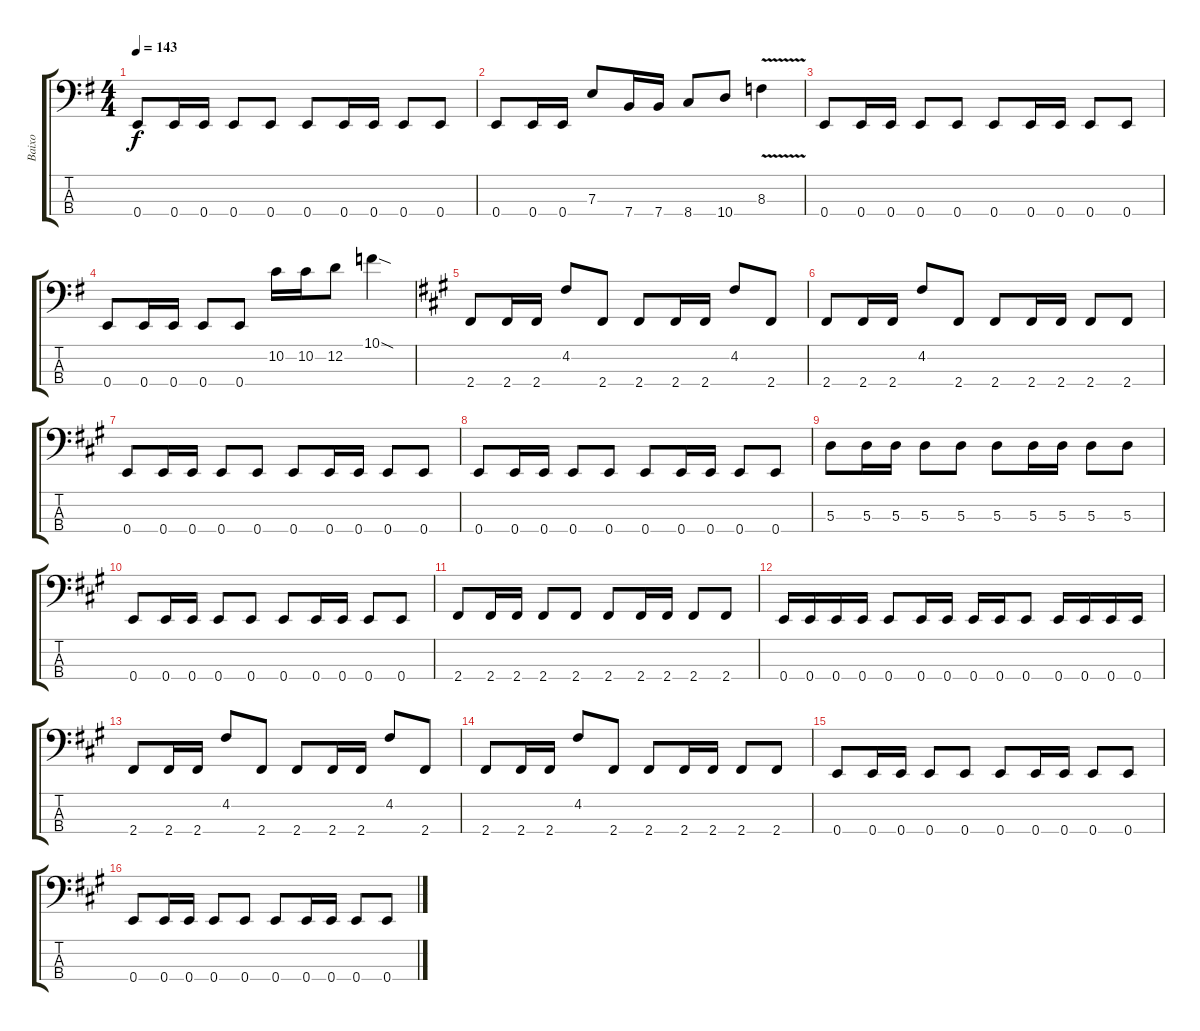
\track ("Baixo" "Baixo") {instrument electricbassfinger}
\staff {score tabs}
\tuning (G2 D2 A1 E1) {hide}
\ts (4 4)
\tempo 143
\clef f4
\ks g
0.4.8{dy f} 0.4.16 0.4.16 0.4.8 0.4.8 0.4.8 0.4.16 0.4.16 0.4.8 0.4.8 |
0.4.8 0.4.16 0.4.16 7.3.8 7.4.16 7.4.16 8.4.8 10.4.8 8.3{v}.4 |
0.4.8 0.4.16 0.4.16 0.4.8 0.4.8 0.4.8 0.4.16 0.4.16 0.4.8 0.4.8 |
0.4.8 0.4.16 0.4.16 0.4.8 0.4.8 10.2.16 10.2.16 12.2.8 10.1{sod}.4 |
\ks a
2.4.8 2.4.16 2.4.16 4.2.8 2.4.8 2.4.8 2.4.16 2.4.16 4.2.8 2.4.8 |
2.4.8 2.4.16 2.4.16 4.2.8 2.4.8 2.4.8 2.4.16 2.4.16 2.4.8 2.4.8 |
0.4.8 0.4.16 0.4.16 0.4.8 0.4.8 0.4.8 0.4.16 0.4.16 0.4.8 0.4.8 |
0.4.8 0.4.16 0.4.16 0.4.8 0.4.8 0.4.8 0.4.16 0.4.16 0.4.8 0.4.8 |
5.3.8 5.3.16 5.3.16 5.3.8 5.3.8 5.3.8 5.3.16 5.3.16 5.3.8 5.3.8 |
0.4.8 0.4.16 0.4.16 0.4.8 0.4.8 0.4.8 0.4.16 0.4.16 0.4.8 0.4.8 |
2.4.8 2.4.16 2.4.16 2.4.8 2.4.8 2.4.8 2.4.16 2.4.16 2.4.8 2.4.8 |
0.4.16 0.4.16 0.4.16 0.4.16 0.4.8 0.4.16 0.4.16 0.4.16 0.4.16 0.4.8 0.4.16 0.4.16 0.4.16 0.4.16 |
2.4.8 2.4.16 2.4.16 4.2.8 2.4.8 2.4.8 2.4.16 2.4.16 4.2.8 2.4.8 |
2.4.8 2.4.16 2.4.16 4.2.8 2.4.8 2.4.8 2.4.16 2.4.16 2.4.8 2.4.8 |
0.4.8 0.4.16 0.4.16 0.4.8 0.4.8 0.4.8 0.4.16 0.4.16 0.4.8 0.4.8 |
0.4.8 0.4.16 0.4.16 0.4.8 0.4.8 0.4.8 0.4.16 0.4.16 0.4.8 0.4.8
